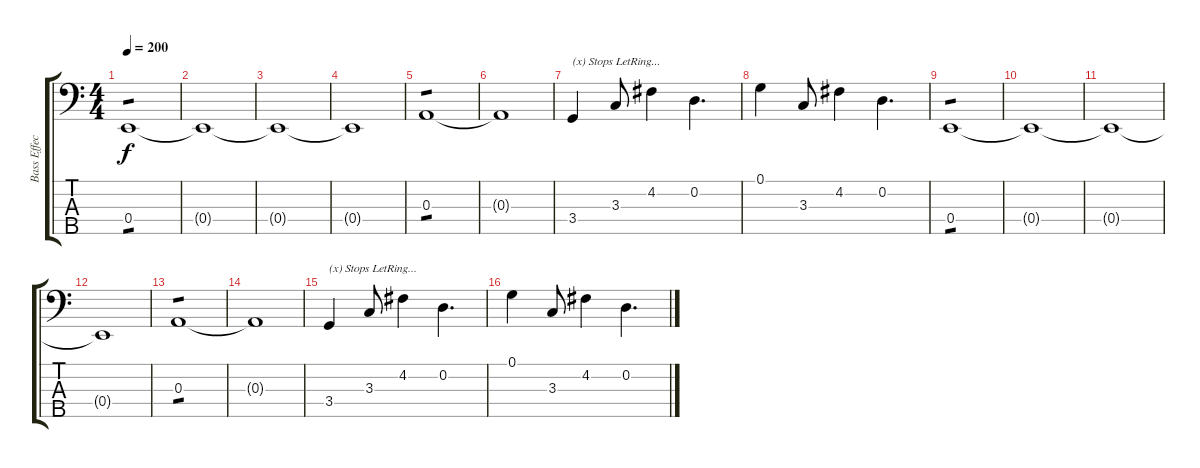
\track ("Bass Effect" "Bass Effec") {instrument slapbass1}
\staff {score tabs}
\tuning (G2 D2 A1 E1 B0) {hide}
\ts (4 4)
\tempo 200
\clef f4
\ks c
0.4.1{tp 1 dy f} |
0.4{t}.1 |
0.4{t}.1 |
0.4{t}.1 |
0.3.1{tp 1} |
0.3{t}.1 |
3.4.4{txt "(x) Stops LetRing..."} 3.3.8 4.2.4 0.2.4{d} |
0.1.4 3.3.8 4.2.4 0.2.4{d} |
0.4.1{tp 1} |
0.4{t}.1 |
0.4{t}.1 |
0.4{t}.1 |
0.3.1{tp 1} |
0.3{t}.1 |
3.4.4{txt "(x) Stops LetRing..."} 3.3.8 4.2.4 0.2.4{d} |
0.1.4 3.3.8 4.2.4 0.2.4{d}
